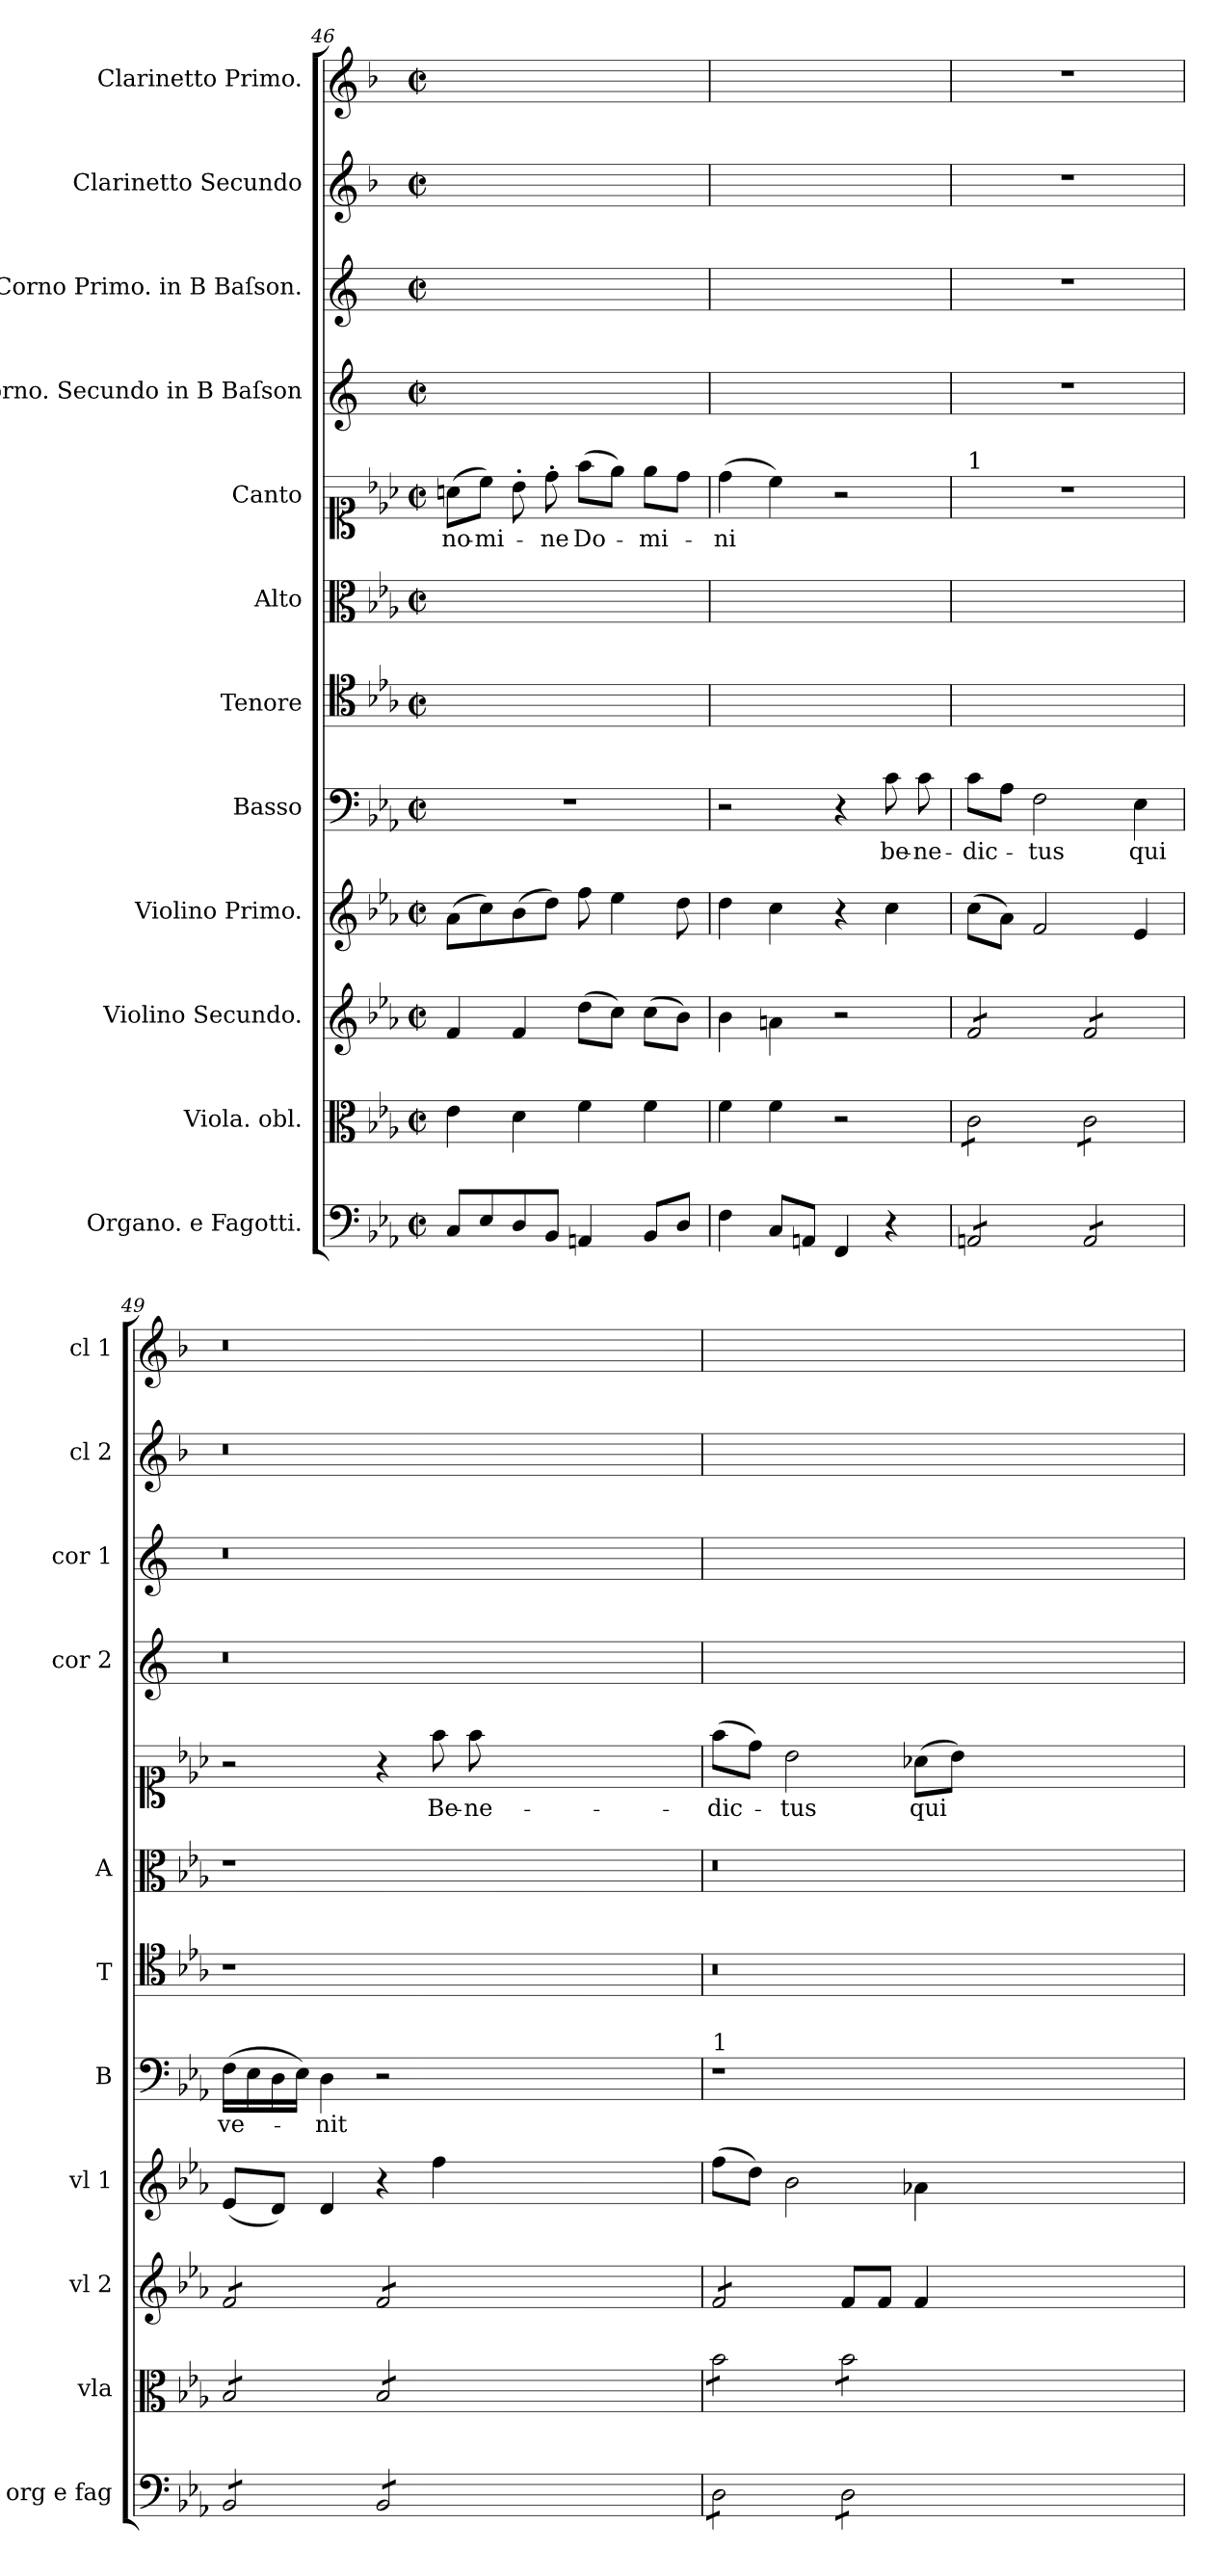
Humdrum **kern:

**kern	**kern	**kern	**kern	**kern	**text	**kern	**kern	**kern	**text	**kern	**kern	**kern	**kern
*part12	*part11	*part10	*part9	*part8	*part8	*part7	*part6	*part5	*part5	*part4	*part3	*part2	*part1
*staff12	*staff11	*staff10	*staff9	*staff8	*staff8	*staff7	*staff6	*staff5	*staff5	*staff4	*staff3	*staff2	*staff1
*I"Organo. e Fagotti.	*I"Viola. obl.	*I"Violino Secundo.	*I"Violino Primo.	*I"Basso	*	*I"Tenore	*I"Alto	*I"Canto	*	*I"Corno. Secundo in B Baſson	*I"Corno Primo. in B Baſson.	*I"Clarinetto Secundo	*I"Clarinetto Primo.
*I'org e fag	*I'vla	*I'vl 2	*I'vl 1	*I'B	*	*I'T	*I'A	*	*	*I'cor 2	*I'cor 1	*I'cl 2	*I'cl 1
*clefF4	*clefC3	*clefG2	*clefG2	*clefF4	*	*clefC4	*clefC3	*clefC1	*	*clefG2	*clefG2	*clefG2	*clefG2
*	*	*	*	*	*	*	*	*	*	*ITrd-2c-3	*ITrd-2c-3	*ITrd1c2	*ITrd1c2
*k[b-e-a-]	*k[b-e-a-]	*k[b-e-a-]	*k[b-e-a-]	*k[b-e-a-]	*	*k[b-e-a-]	*k[b-e-a-]	*k[b-e-a-]	*	*k[b-e-a-]	*k[b-e-a-]	*k[b-e-a-]	*k[b-e-a-]
*E-:	*E-:	*E-:	*E-:	*E-:	*	*E-:	*E-:	*E-:	*	*	*	*E-:	*E-:
*M2/2	*M2/2	*M2/2	*M2/2	*M2/2	*	*M2/2	*M2/2	*M2/2	*	*M2/2	*M2/2	*M2/2	*M2/2
*met(c|)	*met(c|)	*met(c|)	*met(c|)	*met(c|)	*	*met(c|)	*met(c|)	*met(c|)	*	*met(c|)	*met(c|)	*met(c|)	*met(c|)
=46	=46	=46	=46	=46	=46	=46	=46	=46	=46	=46	=46	=46	=46
8C/L	4e-\	4f/	(8a-\L	1r	.	1ryy	1ryy	(8an\L	no-	1ryy	1ryy	1ryy	1ryy
8E-/	.	.	8cc\)	.	.	.	.	8cc\J)	-mi-	.	.	.	.
8D/	4d\	4f/	(8b-\	.	.	.	.	8b-'\	.	.	.	.	.
8BB-/J	.	.	8dd\J)	.	.	.	.	8dd'\	-ne	.	.	.	.
4AAn/	4f\	(8dd\L	8ff\	.	.	.	.	(8ff\L	Do-	.	.	.	.
.	.	8cc\J)	4ee-\	.	.	.	.	8ee-\J)	.	.	.	.	.
8BB-/L	4f\	(8cc\L	.	.	.	.	.	8ee-\L	-mi-	.	.	.	.
8D/J	.	8b-\J)	8dd\	.	.	.	.	8dd\J	.	.	.	.	.
=47	=47	=47	=47	=47	=47	=47	=47	=47	=47	=47	=47	=47	=47
4F\	4f\	4b-\	4dd\	2r	.	1ryy	1ryy	(4dd\	-ni	1ryy	1ryy	1ryy	1ryy
8C/L	4f\	4an\	4cc\	.	.	.	.	4cc\)	.	.	.	.	.
8AAn/J	.	.	.	.	.	.	.	.	.	.	.	.	.
4FF/	2r	2r	4r	4r	.	.	.	2r	.	.	.	.	.
4r	.	.	4cc\	8c\	be-	.	.	.	.	.	.	.	.
.	.	.	.	8c\	-ne-	.	.	.	.	.	.	.	.
=48	=48	=48	=48	=48	=48	=48	=48	=48	=48	=48	=48	=48	=48
!	!	!	!	!	!	!	!	!LO:TX:a:t=1	!	!	!	!	!
*tremolo	*	*	*	*	*	*	*	*	*	*	*	*	*
*	*tremolo	*	*	*	*	*	*	*	*	*	*	*	*
*	*	*tremolo	*	*	*	*	*	*	*	*	*	*	*
8AAn/L	8c\L	8f/L	(8cc\L	8c\L	-dic-	1ryy	1ryy	1r	.	1r	1r	1r	1r
8AAn/	8c\	8f/	8a-\J)	8A-\J	.	.	.	.	.	.	.	.	.
8AAn/	8c\	8f/	2f/	2F\	-tus	.	.	.	.	.	.	.	.
8AAn/J	8c\J	8f/J	.	.	.	.	.	.	.	.	.	.	.
8AA/L	8c\L	8f/L	.	.	.	.	.	.	.	.	.	.	.
8AA/	8c\	8f/	.	.	.	.	.	.	.	.	.	.	.
8AA/	8c\	8f/	4e-/	4E-\	qui	.	.	.	.	.	.	.	.
8AA/J	8c\J	8f/J	.	.	.	.	.	.	.	.	.	.	.
=49	=49	=49	=49	=49	=49	=49	=49	=49	=49	=49	=49	=49	=49
8BB-/L	8B-/L	8f/L	(8e-/L	(16F\LL	ve-	1r	1r	2r	.	0.r	0.r	0.r	0.r
.	.	.	.	16E-\	.	.	.	.	.	.	.	.	.
8BB-/	8B-/	8f/	8d/J)	16D\	.	.	.	.	.	.	.	.	.
.	.	.	.	16E-\JJ)	.	.	.	.	.	.	.	.	.
8BB-/	8B-/	8f/	4d/	4D\	-nit	.	.	.	.	.	.	.	.
8BB-/J	8B-/J	8f/J	.	.	.	.	.	.	.	.	.	.	.
8BB-/L	8B-/L	8f/L	4r	2r	.	.	.	4r	.	.	.	.	.
8BB-/	8B-/	8f/	.	.	.	.	.	.	.	.	.	.	.
8BB-/	8B-/	8f/	4ff\	.	.	.	.	8ff\	Be-	.	.	.	.
8BB-/J	8B-/J	8f/J	.	.	.	.	.	8ff\	-ne-	.	.	.	.
0ryy	0ryy	0ryy	0ryy	0ryy	.	0ryy	0ryy	0ryy	.	.	.	.	.
=50	=50	=50	=50	=50	=50	=50	=50	=50	=50	=50	=50	=50	=50
!	!	!	!	!LO:TX:a:t=1	!	!	!	!	!	!	!	!	!
8D\L	8b-\L	8f/L	(8ff\L	1r	.	0.r	0.r	(8ff\L	-dic-	0.ryy	0.ryy	0.ryy	0.ryy
8D\	8b-\	8f/	8dd\J)	.	.	.	.	8dd\J)	.	.	.	.	.
8D\	8b-\	8f/	2b-\	.	.	.	.	2b-\	-tus	.	.	.	.
8D\J	8b-\J	8f/J	.	.	.	.	.	.	.	.	.	.	.
*	*	*Xtremolo	*	*	*	*	*	*	*	*	*	*	*
8D\L	8b-\L	8f/L	.	.	.	.	.	.	.	.	.	.	.
8D\	8b-\	8f/J	.	.	.	.	.	.	.	.	.	.	.
8D\	8b-\	4f/	4a-X\	.	.	.	.	(8a-X\L	qui	.	.	.	.
8D\J	8b-\J	.	.	.	.	.	.	8b-\J)	.	.	.	.	.
*	*Xtremolo	*	*	*	*	*	*	*	*	*	*	*	*
*Xtremolo	*	*	*	*	*	*	*	*	*	*	*	*	*
0ryy	0ryy	0ryy	0ryy	0ryy	.	.	.	0ryy	.	.	.	.	.
=	=	=	=	=	=	=	=	=	=	=	=	=	=
*-	*-	*-	*-	*-	*-	*-	*-	*-	*-	*-	*-	*-	*-
